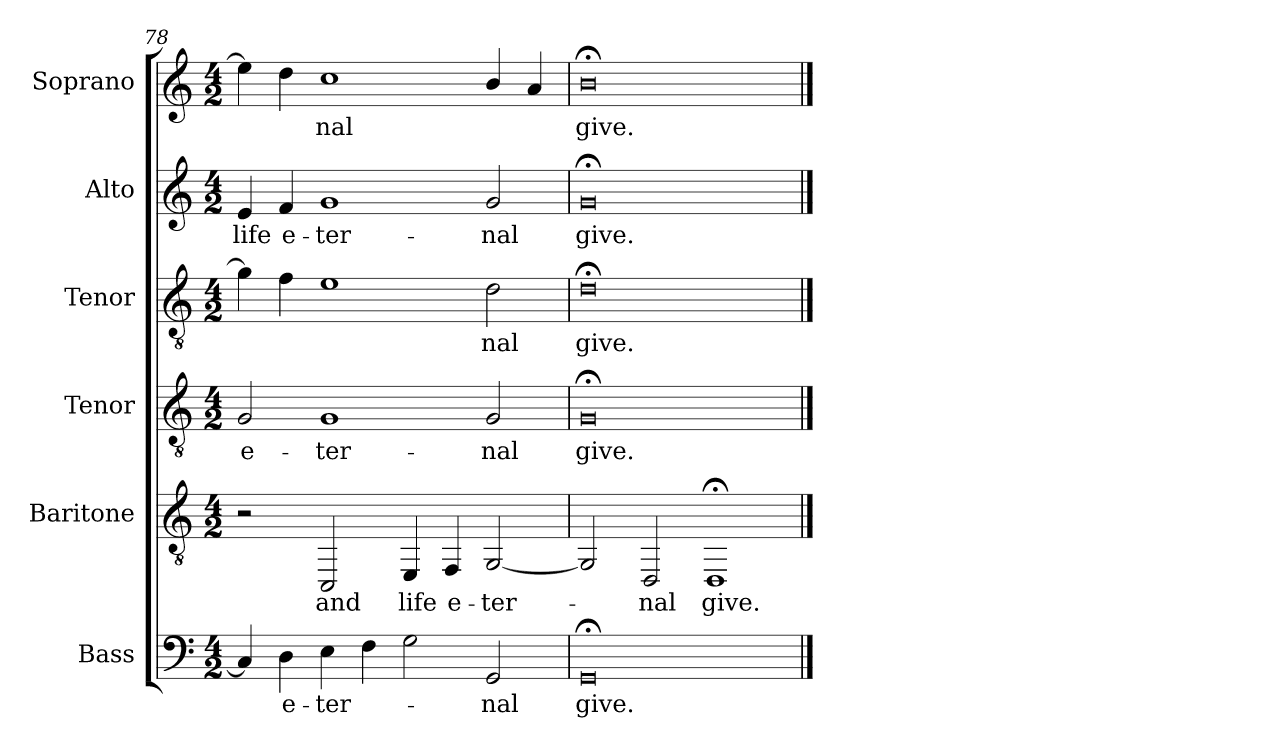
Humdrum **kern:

**kern	**text	**kern	**text	**kern	**text	**kern	**text	**kern	**text	**kern	**text
*part6	*part6	*part5	*part5	*part4	*part4	*part3	*part3	*part2	*part2	*part1	*part1
*staff6	*staff6	*staff5	*staff5	*staff4	*staff4	*staff3	*staff3	*staff2	*staff2	*staff1	*staff1
*I"Bass	*	*I"Baritone	*	*I"Tenor	*	*I"Tenor	*	*I"Alto	*	*I"Soprano	*
*I'B.	*	*I'Bar.	*	*I'T.	*	*I'T.	*	*I'A.	*	*I'S.	*
*clefF4	*	*clefGv2	*	*clefGv2	*	*clefGv2	*	*clefG2	*	*clefG2	*
*	*	*	*	*ITrd7c12	*	*ITrd7c12	*	*	*	*	*
*k[]	*	*k[]	*	*k[]	*	*k[]	*	*k[]	*	*k[]	*
*C:	*	*C:	*	*C:	*	*C:	*	*C:	*	*C:	*
*M4/2	*	*M4/2	*	*M4/2	*	*M4/2	*	*M4/2	*	*M4/2	*
=78	=78	=78	=78	=78	=78	=78	=78	=78	=78	=78	=78
!	!	!	!	!	!LO:LY:b:color=#000000	!	!	!	!	!	!
!	!	!	!	!	!	!	!	!	!LO:LY:b:color=#000000	!	!
4Ci/]	.	2r	.	2GGi/	e-	4Gi\]	.	4ei/	life	4eei\]	.
!	!LO:LY:b:color=#000000	!	!	!	!	!	!	!	!	!	!
!	!	!	!	!	!	!	!	!	!LO:LY:b:color=#000000	!	!
4Di\	e-	.	.	.	.	4Fi\	.	4fi/	e-	4ddi\	.
!	!LO:LY:b:color=#000000	!	!	!	!	!	!	!	!	!	!
!	!	!	!LO:LY:b:color=#000000	!	!	!	!	!	!	!	!
!	!	!	!	!	!LO:LY:b:color=#000000	!	!	!	!	!	!
!	!	!	!	!	!	!	!	!	!LO:LY:b:color=#000000	!	!
!	!	!	!	!	!	!	!	!	!	!	!LO:LY:b:color=#000000
4Ei\	-ter-	2CCi/	and	1GGi	-ter-	1Ei	.	1gi	-ter-	1cci	-nal
4Fi\	.	.	.	.	.	.	.	.	.	.	.
!	!	!	!LO:LY:b:color=#000000	!	!	!	!	!	!	!	!
2Gi\	.	4EEi/	life	.	.	.	.	.	.	.	.
!	!	!	!LO:LY:b:color=#000000	!	!	!	!	!	!	!	!
.	.	4FFi/	e-	.	.	.	.	.	.	.	.
!	!LO:LY:b:color=#000000	!	!	!	!	!	!	!	!	!	!
!	!	!	!LO:LY:b:color=#000000	!	!	!	!	!	!	!	!
!	!	!	!	!	!LO:LY:b:color=#000000	!	!	!	!	!	!
!	!	!	!	!	!	!	!LO:LY:b:color=#000000	!	!	!	!
!	!	!	!	!	!	!	!	!	!LO:LY:b:color=#000000	!	!
2GGi/	-nal	[2GGi/	-ter-	2GGi/	-nal	2Di\	-nal	2gi/	-nal	4bi/	.
.	.	.	.	.	.	.	.	.	.	4ai/	.
=79	=79	=79	=79	=79	=79	=79	=79	=79	=79	=79	=79
!	!LO:LY:b:color=#000000	!	!	!	!	!	!	!	!	!	!
!	!	!	!	!	!LO:LY:b:color=#000000	!	!	!	!	!	!
!	!	!	!	!	!	!	!LO:LY:b:color=#000000	!	!	!	!
!	!	!	!	!	!	!	!	!	!LO:LY:b:color=#000000	!	!
!	!	!	!	!	!	!	!	!	!	!	!LO:LY:b:color=#000000
0GG;i	give.	2GGi/]	.	0GG;i	give.	0D;i	give.	0g;i	give.	0b;i	give.
!	!	!	!LO:LY:b:color=#000000	!	!	!	!	!	!	!	!
.	.	2DDi/	-nal	.	.	.	.	.	.	.	.
!	!	!	!LO:LY:b:color=#000000	!	!	!	!	!	!	!	!
.	.	1DD;i	give.	.	.	.	.	.	.	.	.
==	==	==	==	==	==	==	==	==	==	==	==
*-	*-	*-	*-	*-	*-	*-	*-	*-	*-	*-	*-
